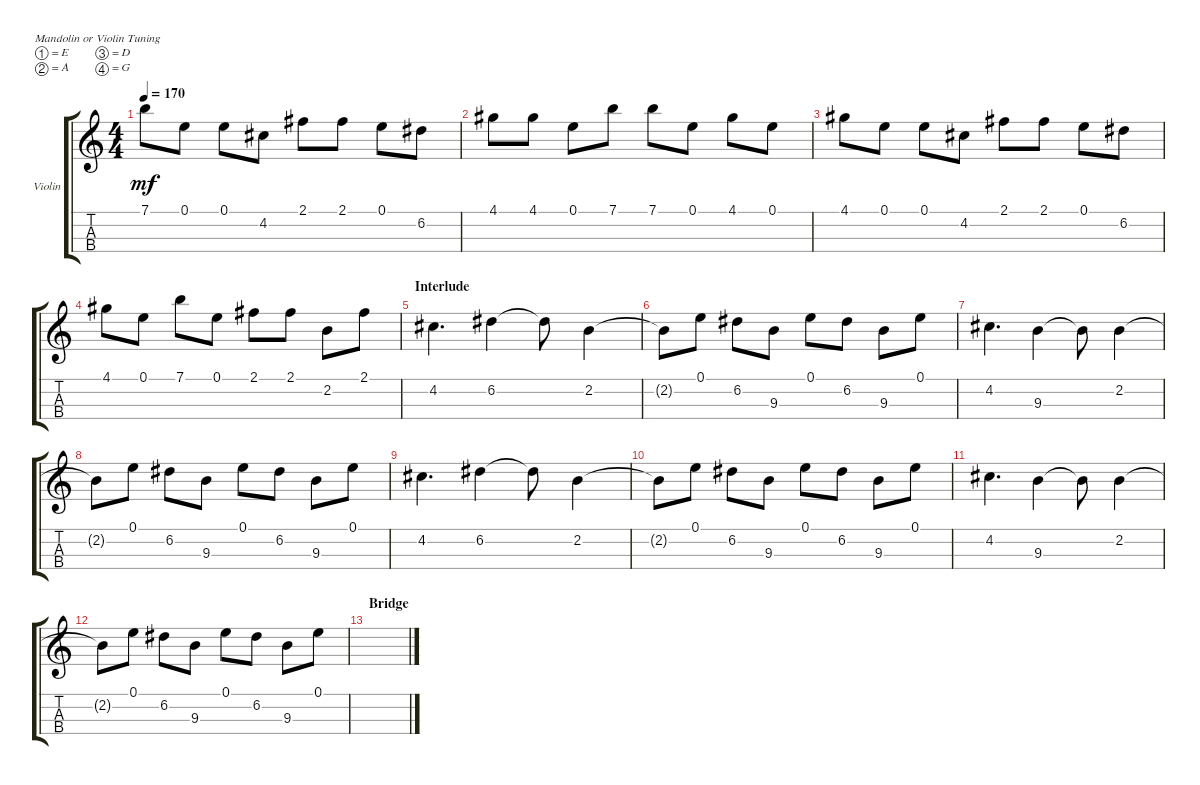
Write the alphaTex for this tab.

\defaultSystemsLayout 4
\bracketExtendMode groupsimilarinstruments
\firstSystemTrackNameOrientation horizontal
\otherSystemsTrackNameOrientation horizontal
\track ("Violin" "Violin") {instrument violin}
\staff {score tabs}
\tuning (E5 A4 D4 G3)
\ts (4 4)
\tempo 170
\clef g2
\scale
0.349265
\ks c
7.1.8{dy mf} 0.1.8 0.1.8 4.2.8 2.1.8 2.1.8 0.1.8 6.2.8 |
\scale
0.297794 4.1.8 4.1.8 0.1.8 7.1.8 7.1.8 0.1.8 4.1.8 0.1.8 |
\scale
0.380198 4.1.8 0.1.8 0.1.8 4.2.8 2.1.8 2.1.8 0.1.8 6.2.8 |
\scale
0.380198 4.1.8 0.1.8 7.1.8 0.1.8 2.1.8 2.1.8 2.2.8 2.1.8 |
\section ("" "Interlude")
\scale
0.239604 4.2.4{d} 6.2.4 6.2{t}.8 2.2.4 |
\scale
0.379242 2.2{t}.8 0.1.8 6.2.8 9.3.8 0.1.8 6.2.8 9.3.8 0.1.8 |
\scale
0.241517 4.2.4{d} 9.3.4 9.3{t}.8 2.2.4 |
\scale
0.379242 2.2{t}.8 0.1.8 6.2.8 9.3.8 0.1.8 6.2.8 9.3.8 0.1.8 |
\scale
0.280093 4.2.4{d} 6.2.4 6.2{t}.8 2.2.4 |
\scale
0.439815 2.2{t}.8 0.1.8 6.2.8 9.3.8 0.1.8 6.2.8 9.3.8 0.1.8 |
\scale
0.280093 4.2.4{d} 9.3.4 9.3{t}.8 2.2.4 |
\scale
0.605096 2.2{t}.8 0.1.8 6.2.8 9.3.8 0.1.8 6.2.8 9.3.8 0.1.8 |
\section ("" "Bridge")
\scale
0.197452 |
\scale
0.197452 |
\scale
0.333333 |
\scale
0.333333
